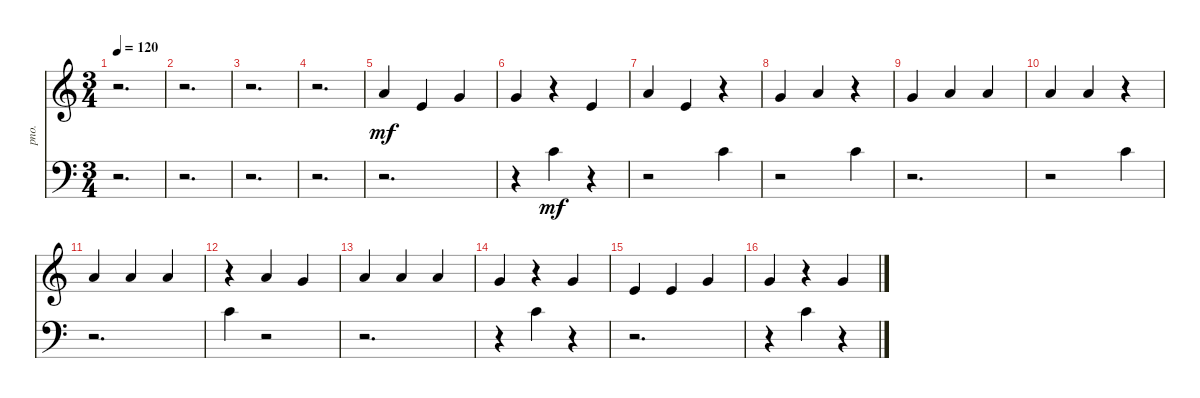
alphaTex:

\bracketExtendMode nobrackets
\track ("Acoustic Piano" "pno.") {instrument acousticgrandpiano}
\staff {score}
\tuning (E4 B3 G3 D3 A2 E2)
\ts (3 4)
\tempo 120
\clef g2
\ks aminor
r.2{d dy mf instrument acousticgrandpiano} |
r.2{d} |
r.2{d} |
r.2{d} |
5.1.4 0.1.4 3.1.4 |
3.1.4 r.4 0.1.4 |
5.1.4 0.1.4 r.4 |
3.1.4 5.1.4 r.4 |
3.1.4 5.1.4 5.1.4 |
5.1.4 5.1.4 r.4 |
5.1.4 5.1.4 5.1.4 |
r.4 5.1.4 3.1.4 |
5.1.4 5.1.4 5.1.4 |
3.1.4 r.4 3.1.4 |
0.1.4 0.1.4 3.1.4 |
3.1.4 r.4 3.1.4
\staff {score}
\tuning (G2 D2 A1 E1 B0)
\clef f4
\ottava regular
\simile none
\ks aminor
r.2{d dy mf} |
r.2{d} |
r.2{d} |
r.2{d} |
r.2{d} |
r.4 17.1.4 r.4 |
r.2 17.1.4 |
r.2 17.1.4 |
r.2{d} |
r.2 17.1.4 |
r.2{d} |
17.1.4 r.2 |
r.2{d} |
r.4 17.1.4 r.4 |
r.2{d} |
r.4 17.1.4 r.4
